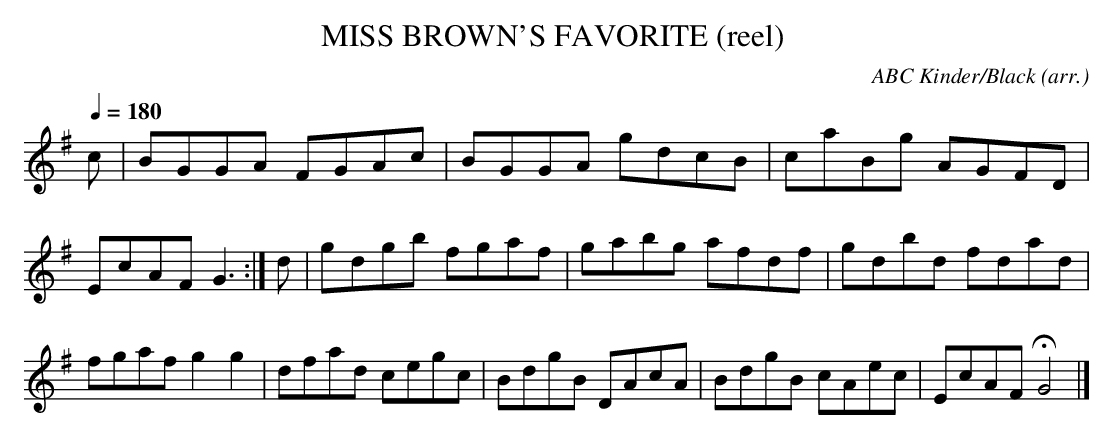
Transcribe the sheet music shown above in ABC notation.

X:1
T:MISS BROWN'S FAVORITE (reel) \
C:ABC Kinder/Black (arr.)\
M:4/4\
L:1/8\
Q:1/4=180\
K:G\
c|BGGA FGAc|BGGA gdcB|caBg AGFD|EcAF G3 :|\
d|gdgb fgaf|gabg afdf|gdbd fdad|fgaf g2g2|\
dfad cegc|BdgB DAcA|BdgB cAec|EcAF HG4|]\
\
\
